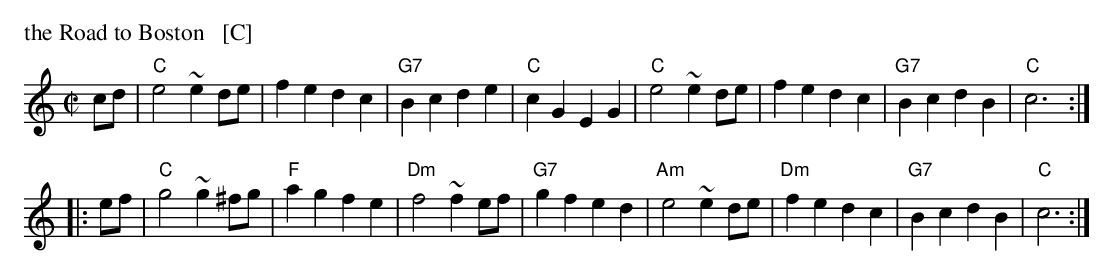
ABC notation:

X:1
P: the Road to Boston   [C]
M: C|
L: 1/8
K: C
cd \
| "C"e4 ~e2de | f2e2 d2c2 | "G7"B2c2 d2e2 | "C"c2G2 E2G2 \
| "C"e4 ~e2de | f2e2 d2c2 | "G7"B2c2 d2B2 | "C"c6 :|
|: ef \
| "C"g4 ~g2^fg | "F"a2g2 f2e2 | "Dm"f4 ~f2ef | "G7"g2f2 e2d2 \
| "Am"e4 ~e2de | "Dm"f2e2 d2c2 | "G7"B2c2 d2B2 | "C"c6 :|
